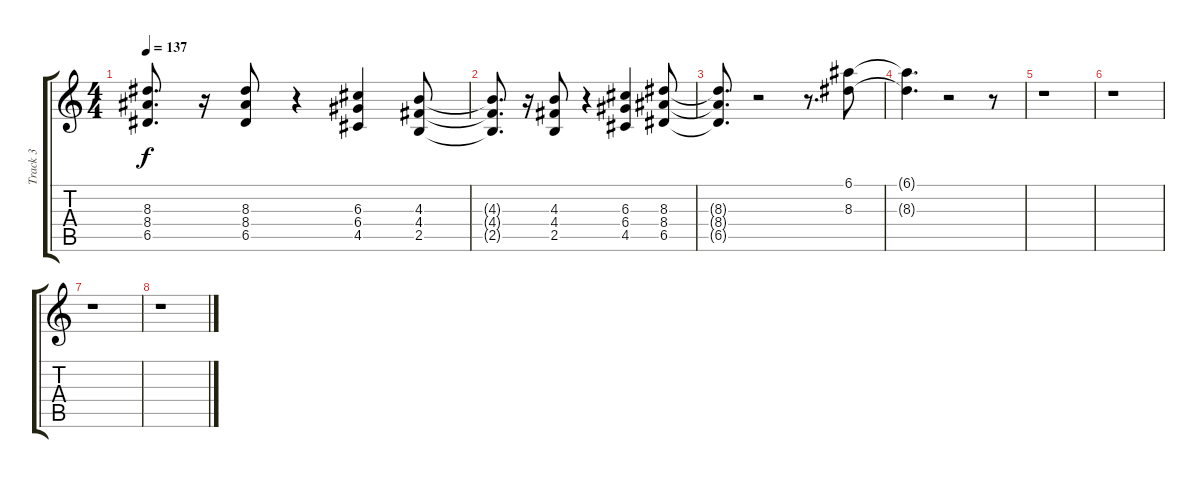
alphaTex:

\track ("Track 3" "Track 3") {instrument electricguitarclean}
\staff {score tabs}
\tuning (E4 B3 G3 D3 A2 E2) {hide}
\ts (4 4)
\tempo 137
\clef g2
\ks c
(8.3{t} 8.4{t} 6.5{t}).8{d dy f} r.16 (8.3 8.4 6.5).8 r.4 (6.3 6.4 4.5).4 (4.3 4.4 2.5).8 |
(4.3{t} 4.4{t} 2.5{t}).8{d} r.16 (4.3 4.4 2.5).8 r.4 (6.3 6.4 4.5).4 (8.3 8.4 6.5).8 |
(8.3{t} 8.4{t} 6.5{t}).8{d} r.2 r.8{d} (6.1 8.3).8 |
(6.1{t} 8.3{t}).4{d} r.2 r.8 |
r.1 |
r.1 |
r.1 |
r.1
